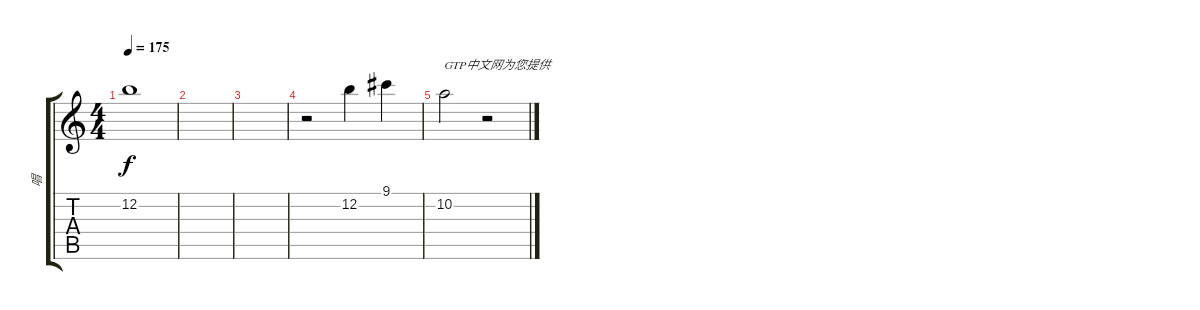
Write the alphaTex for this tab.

\track ("唱" "唱") {instrument distortionguitar bank 4}
\staff {score tabs}
\tuning (E4 B3 G3 D3 A2 E2) {hide}
\ts (4 4)
\tempo 175
\clef g2
\ks c
12.2.1{dy f} |
|
|
r.2 12.2.4 9.1.4 |
10.2.2{txt "GTP中文网为您提供"} r.2
